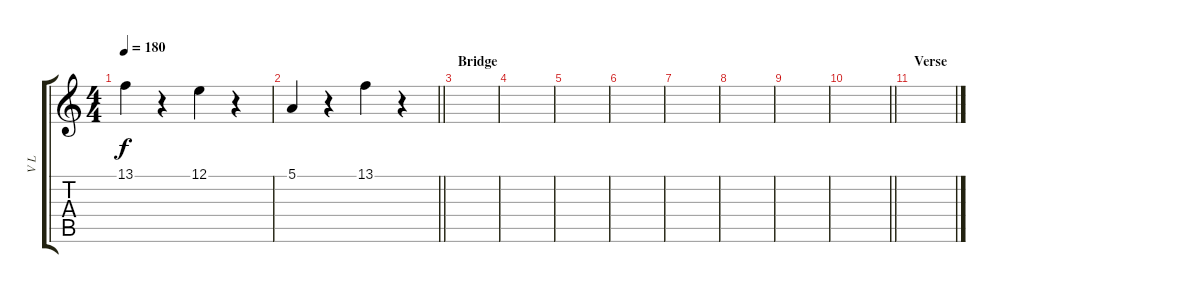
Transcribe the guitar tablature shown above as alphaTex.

\track ("V L" "V L") {instrument stringensemble1}
\staff {score tabs}
\tuning (E4 B3 G3 D3 A2 D2) {hide}
\ts (4 4)
\tempo 180
\clef g2
\ks c
13.1.4{dy f} r.4 12.1.4 r.4 |
\barLineRight lightlight
5.1.4 r.4 13.1.4 r.4 |
\section ("" "Bridge")
|
|
|
|
|
|
|
\barLineRight lightlight
|
\section ("" "Verse")
